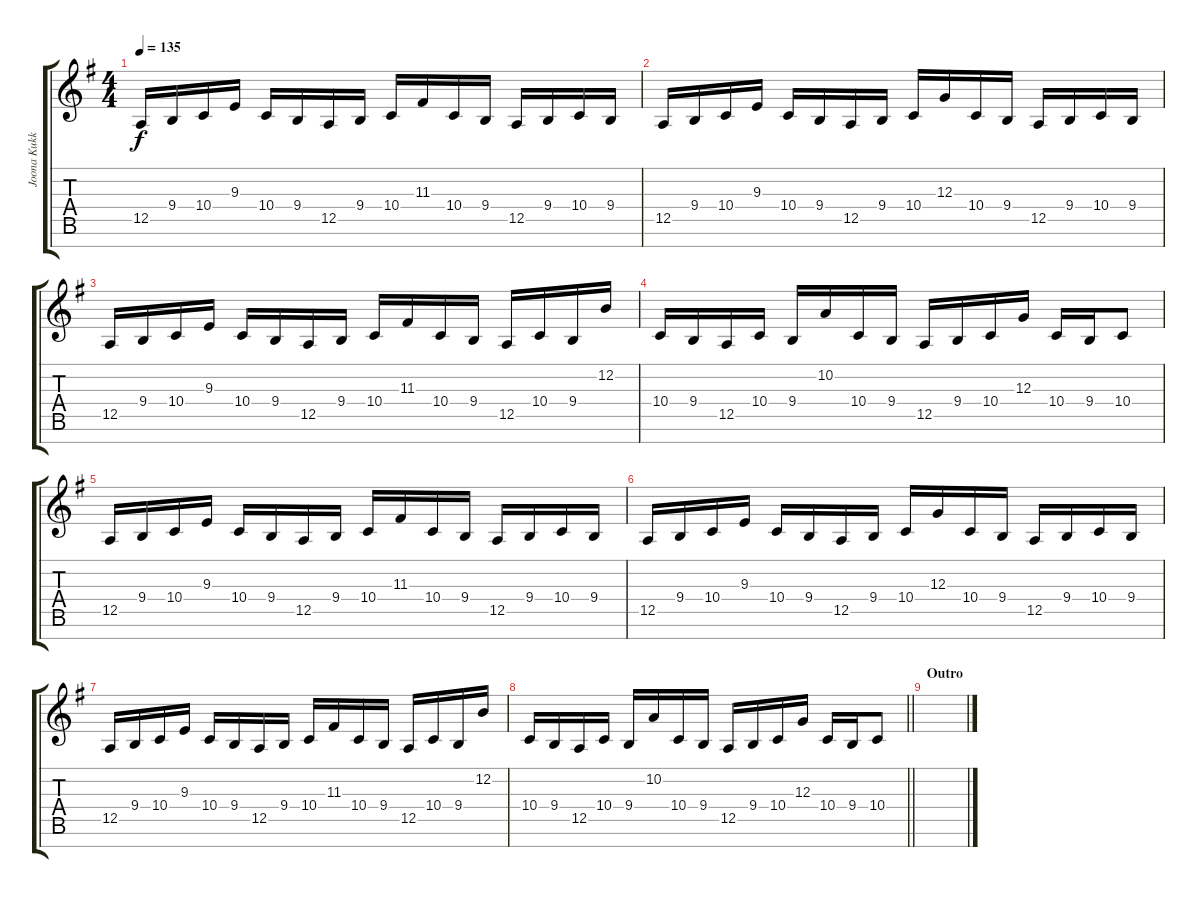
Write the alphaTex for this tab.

\track ("Joona Kukkola (keyboard)" "Joona Kukk") {instrument lead2sawtooth}
\staff {score tabs}
\tuning (E4 B3 G3 D3 A2 E2 B1) {hide}
\ts (4 4)
\tempo 135
\clef g2
\ks eminor
12.5.16{dy f} 9.4.16 10.4.16 9.3.16 10.4.16 9.4.16 12.5.16 9.4.16 10.4.16 11.3.16 10.4.16 9.4.16 12.5.16 9.4.16 10.4.16 9.4.16 |
12.5.16 9.4.16 10.4.16 9.3.16 10.4.16 9.4.16 12.5.16 9.4.16 10.4.16 12.3.16 10.4.16 9.4.16 12.5.16 9.4.16 10.4.16 9.4.16 |
12.5.16 9.4.16 10.4.16 9.3.16 10.4.16 9.4.16 12.5.16 9.4.16 10.4.16 11.3.16 10.4.16 9.4.16 12.5.16 10.4.16 9.4.16 12.2.16 |
10.4.16 9.4.16 12.5.16 10.4.16 9.4.16 10.2.16 10.4.16 9.4.16 12.5.16 9.4.16 10.4.16 12.3.16 10.4.16 9.4.16 10.4.8 |
12.5.16 9.4.16 10.4.16 9.3.16 10.4.16 9.4.16 12.5.16 9.4.16 10.4.16 11.3.16 10.4.16 9.4.16 12.5.16 9.4.16 10.4.16 9.4.16 |
12.5.16 9.4.16 10.4.16 9.3.16 10.4.16 9.4.16 12.5.16 9.4.16 10.4.16 12.3.16 10.4.16 9.4.16 12.5.16 9.4.16 10.4.16 9.4.16 |
12.5.16 9.4.16 10.4.16 9.3.16 10.4.16 9.4.16 12.5.16 9.4.16 10.4.16 11.3.16 10.4.16 9.4.16 12.5.16 10.4.16 9.4.16 12.2.16 |
\barLineRight lightlight
10.4.16 9.4.16 12.5.16 10.4.16 9.4.16 10.2.16 10.4.16 9.4.16 12.5.16 9.4.16 10.4.16 12.3.16 10.4.16 9.4.16 10.4.8 |
\section ("" "Outro")
